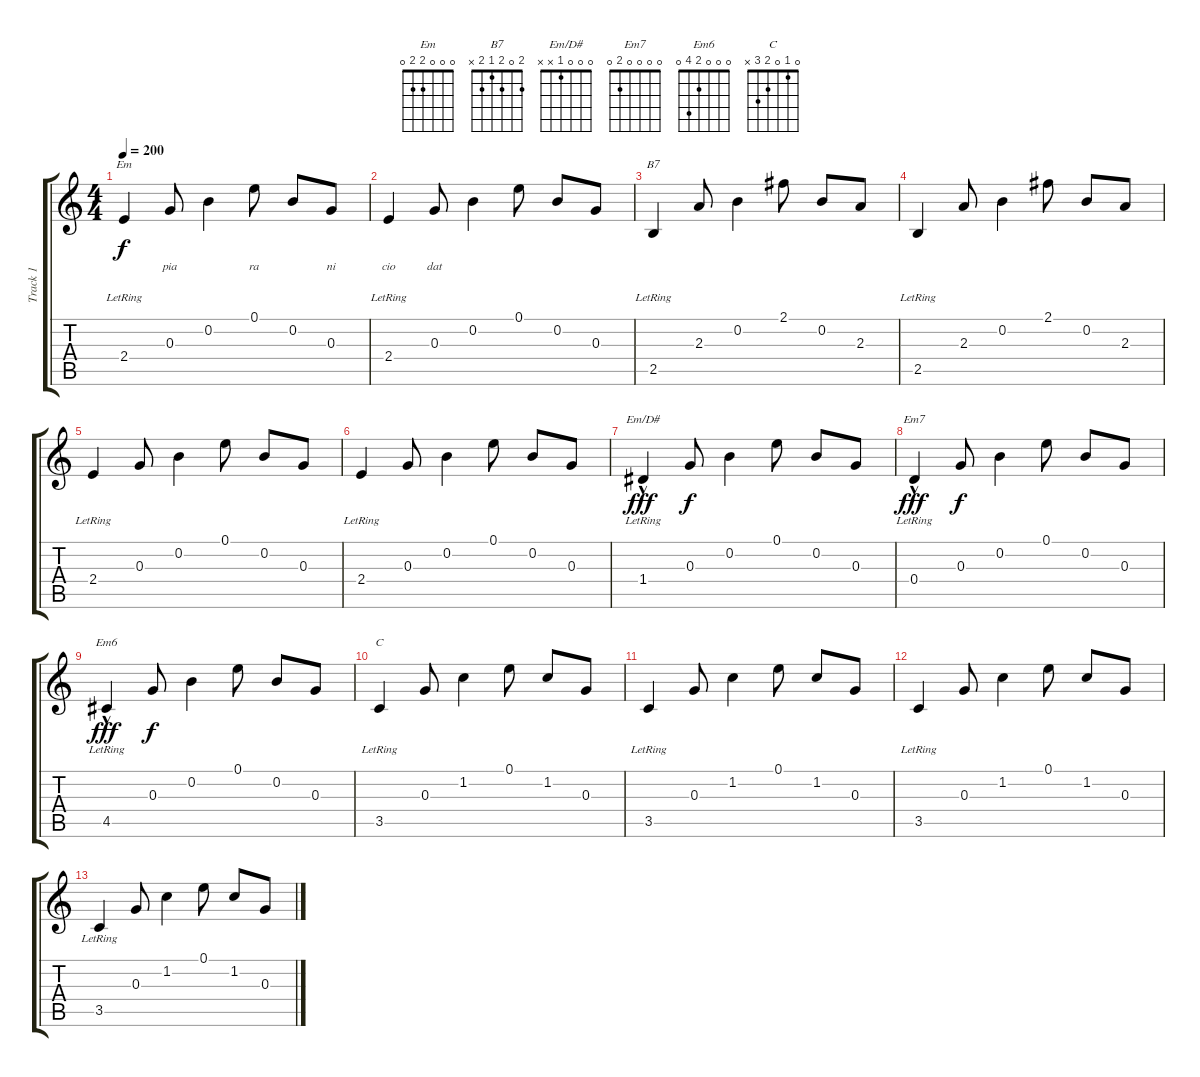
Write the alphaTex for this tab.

\track ("Track 1" "Track 1") {instrument acousticguitarnylon}
\staff {score tabs}
\tuning (E4 B3 G3 D3 A2 E2) {hide}
\chord ("Em" 0 0 0 2 2 0)
\chord ("B7" 2 0 2 1 2 x)
\chord ("Em/D#" 0 0 0 1 x x)
\chord ("Em7" 0 0 0 0 2 0)
\chord ("Em6" 0 0 0 2 4 0)
\chord ("C" 0 1 0 2 3 x)
\ts (4 4)
\tempo 200
\clef g2
\ks c
2.4{lr}.4{ch "Em" lyrics (0 "") lyrics (1 "") lyrics (2 "") lyrics (3 "") lyrics (4 "") dy f} 0.3.8{lyrics (0 "pia") lyrics (1 "") lyrics (2 "") lyrics (3 "") lyrics (4 "")} 0.2.4{lyrics (0 "") lyrics (1 "") lyrics (2 "") lyrics (3 "") lyrics (4 "")} 0.1.8{lyrics (0 "ra") lyrics (1 "") lyrics (2 "") lyrics (3 "") lyrics (4 "")} 0.2.8{lyrics (0 "") lyrics (1 "") lyrics (2 "") lyrics (3 "") lyrics (4 "")} 0.3.8{lyrics (0 "ni") lyrics (1 "") lyrics (2 "") lyrics (3 "") lyrics (4 "")} |
2.4{lr}.4{lyrics (0 "cio") lyrics (1 "") lyrics (2 "") lyrics (3 "") lyrics (4 "")} 0.3.8{lyrics (0 "dat") lyrics (1 "") lyrics (2 "") lyrics (3 "") lyrics (4 "")} 0.2.4 0.1.8 0.2.8 0.3.8 |
2.5{lr}.4{ch "B7"} 2.3.8 0.2.4 2.1.8 0.2.8 2.3.8 |
2.5{lr}.4 2.3.8 0.2.4 2.1.8 0.2.8 2.3.8 |
2.4{lr}.4 0.3.8 0.2.4 0.1.8 0.2.8 0.3.8 |
2.4{lr}.4 0.3.8 0.2.4 0.1.8 0.2.8 0.3.8 |
1.4{hac lr}.4{ch "Em/D#" dy fff} 0.3.8{dy f} 0.2.4 0.1.8 0.2.8 0.3.8 |
0.4{hac lr}.4{ch "Em7" dy fff} 0.3.8{dy f} 0.2.4 0.1.8 0.2.8 0.3.8 |
4.5{hac lr}.4{ch "Em6" dy fff} 0.3.8{dy f} 0.2.4 0.1.8 0.2.8 0.3.8 |
3.5{lr}.4{ch "C"} 0.3.8 1.2.4 0.1.8 1.2.8 0.3.8 |
3.5{lr}.4 0.3.8 1.2.4 0.1.8 1.2.8 0.3.8 |
3.5{lr}.4 0.3.8 1.2.4 0.1.8 1.2.8 0.3.8 |
3.5{lr}.4 0.3.8 1.2.4 0.1.8 1.2.8 0.3.8
